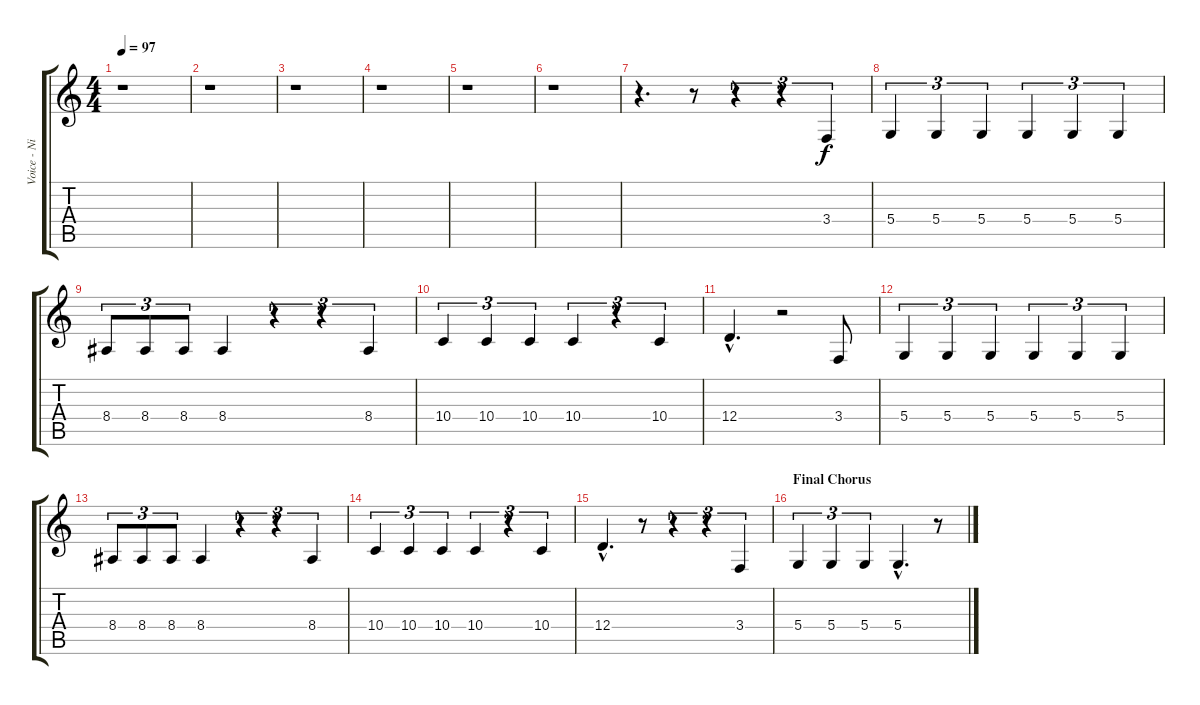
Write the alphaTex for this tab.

\track ("Voice - Nick Cave" "Voice - Ni") {instrument altosax}
\staff {score tabs}
\tuning (E4 B3 G3 D3 A2 E2) {hide}
\ts (4 4)
\tempo 97
\clef g2
\ks c
r.1{dy f} |
r.1 |
r.1 |
r.1 |
r.1 |
r.1 |
r.4{d} r.8 r.4{tu (3 2)} r.4{tu (3 2)} 3.4.4{tu (3 2)} |
5.4.4{tu (3 2)} 5.4.4{tu (3 2)} 5.4.4{tu (3 2)} 5.4.4{tu (3 2)} 5.4.4{tu (3 2)} 5.4.4{tu (3 2)} |
8.4.8{tu (3 2)} 8.4.8{tu (3 2)} 8.4.8{tu (3 2)} 8.4.4 r.4{tu (3 2)} r.4{tu (3 2)} 8.4.4{tu (3 2)} |
10.4.4{tu (3 2)} 10.4.4{tu (3 2)} 10.4.4{tu (3 2)} 10.4.4{tu (3 2)} r.4{tu (3 2)} 10.4.4{tu (3 2)} |
12.4{hac}.4{d} r.2 3.4.8 |
5.4.4{tu (3 2)} 5.4.4{tu (3 2)} 5.4.4{tu (3 2)} 5.4.4{tu (3 2)} 5.4.4{tu (3 2)} 5.4.4{tu (3 2)} |
8.4.8{tu (3 2)} 8.4.8{tu (3 2)} 8.4.8{tu (3 2)} 8.4.4 r.4{tu (3 2)} r.4{tu (3 2)} 8.4.4{tu (3 2)} |
10.4.4{tu (3 2)} 10.4.4{tu (3 2)} 10.4.4{tu (3 2)} 10.4.4{tu (3 2)} r.4{tu (3 2)} 10.4.4{tu (3 2)} |
12.4{hac}.4{d} r.8 r.4{tu (3 2)} r.4{tu (3 2)} 3.4.4{tu (3 2)} |
\section ("" "Final Chorus")
5.4.4{tu (3 2)} 5.4.4{tu (3 2)} 5.4.4{tu (3 2)} 5.4{hac}.4{d} r.8
